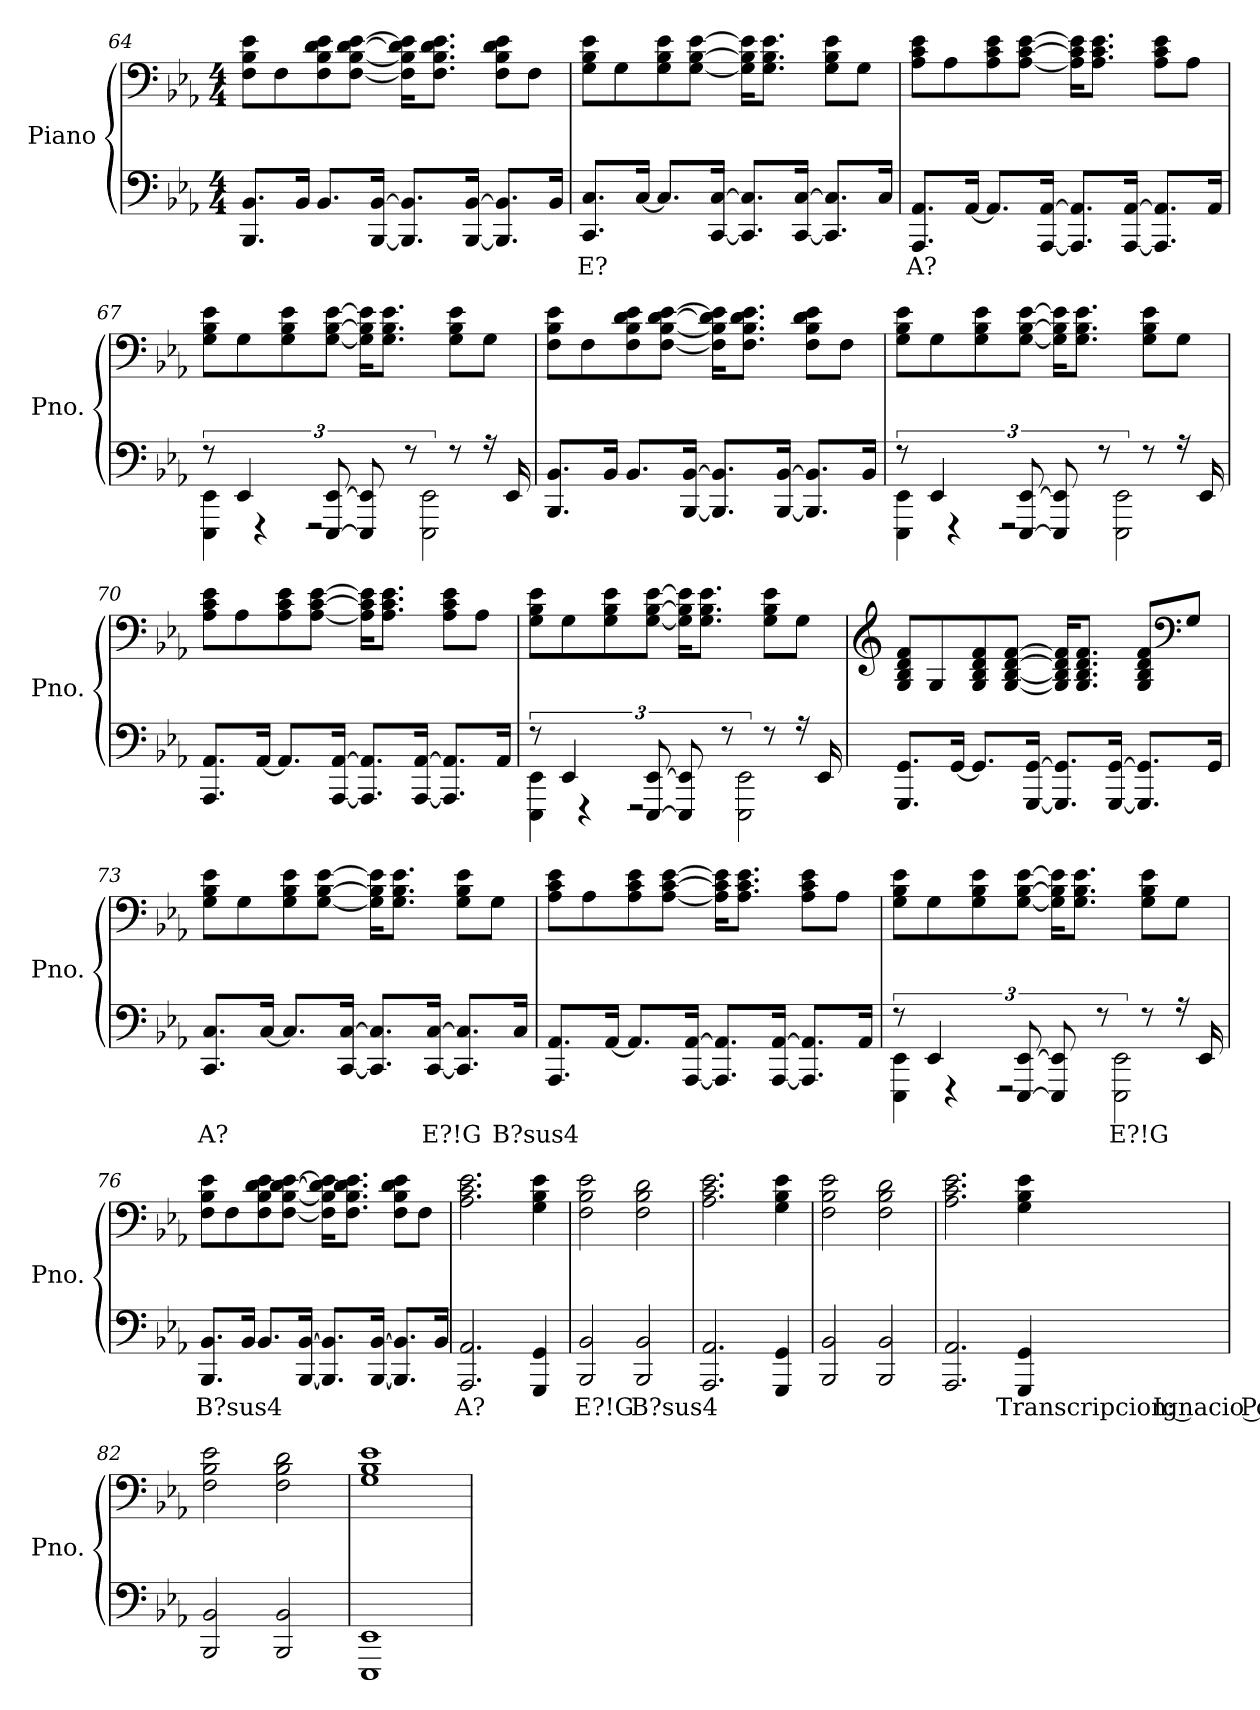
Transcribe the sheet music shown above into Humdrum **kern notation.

**kern	**text	**kern
*part2	*part2	*part1
*staff2	*staff2	*staff1
*I"Piano	*	*I"Piano
*I'Pno.	*	*I'Pno.
*clefF4	*	*clefF4
*k[b-e-a-]	*	*k[b-e-a-]
*M4/4	*	*M4/4
=64	=64	=64
8.BBB-/ 8.BB-/L	.	8F\ 8B-\ 8e-\L
.	.	8F\
16BB-/Jk	.	.
8.BB-/L	.	8F\ 8B-\ 8d\ 8e-\
.	.	[8F\ [8B-\ [8d\ [8e-\J
[16BBB-/ [16BB-/Jk	.	.
8.BBB-/] 8.BB-/]L	.	16F\] 16B-\] 16d\] 16e-\]KL
.	.	8.F\ 8.B-\ 8.d\ 8.e-\J
[16BBB-/ [16BB-/Jk	.	.
8.BBB-/] 8.BB-/]L	.	8F\ 8B-\ 8d\ 8e-\L
.	.	8F\J
16BB-/Jk	.	.
!!LO:LB:g=z
=65	=65	=65
!	!LO:LY:b	!
8.CC/ 8.C/L	E?	8G\ 8B-\ 8e-\L
.	.	8G\
[16C/Jk	.	.
8.C/L]	.	8G\ 8B-\ 8e-\
.	.	[8G\ [8B-\ [8e-\J
[16CC/ [16C/Jk	.	.
8.CC/] 8.C/]L	.	16G\] 16B-\] 16e-\]KL
.	.	8.G\ 8.B-\ 8.e-\J
[16CC/ [16C/Jk	.	.
8.CC/] 8.C/]L	.	8G\ 8B-\ 8e-\L
.	.	8G\J
16C/Jk	.	.
=66	=66	=66
!	!LO:LY:b	!
8.AAA-/ 8.AA-/L	A?	8A-\ 8c\ 8e-\L
.	.	8A-\
[16AA-/Jk	.	.
8.AA-/L]	.	8A-\ 8c\ 8e-\
.	.	[8A-\ [8c\ [8e-\J
[16AAA-/ [16AA-/Jk	.	.
8.AAA-/] 8.AA-/]L	.	16A-\] 16c\] 16e-\]KL
.	.	8.A-\ 8.c\ 8.e-\J
[16AAA-/ [16AA-/Jk	.	.
8.AAA-/] 8.AA-/]L	.	8A-\ 8c\ 8e-\L
.	.	8A-\J
16AA-/Jk	.	.
=67	=67	=67
*^	*	*
8r	6EEE-\ 6EE-\	.	8G\ 8B-\ 8e-\L
4EE-/	.	.	8G\
.	6r	.	.
.	.	.	8G\ 8B-\ 8e-\
.	3r	.	.
[8EEE-/ [8EE-/	.	.	[8G\ [8B-\ [8e-\J
8EEE-/] 8EE-/]	.	.	16G\] 16B-\] 16e-\]KL
.	.	.	8.G\ 8.B-\ 8.e-\J
8r	.	.	.
.	3EEE-\ 3EE-\	.	.
8r	.	.	8G\ 8B-\ 8e-\L
16r	.	.	8G\J
16EE-/	.	.	.
*v	*v	*	*
!!LO:LB:g=z
=68	=68	=68
8.BBB-/ 8.BB-/L	.	8F\ 8B-\ 8e-\L
.	.	8F\
16BB-/Jk	.	.
8.BB-/L	.	8F\ 8B-\ 8d\ 8e-\
.	.	[8F\ [8B-\ [8d\ [8e-\J
[16BBB-/ [16BB-/Jk	.	.
8.BBB-/] 8.BB-/]L	.	16F\] 16B-\] 16d\] 16e-\]KL
.	.	8.F\ 8.B-\ 8.d\ 8.e-\J
[16BBB-/ [16BB-/Jk	.	.
8.BBB-/] 8.BB-/]L	.	8F\ 8B-\ 8d\ 8e-\L
.	.	8F\J
16BB-/Jk	.	.
=69	=69	=69
*^	*	*
8r	6EEE-\ 6EE-\	.	8G\ 8B-\ 8e-\L
4EE-/	.	.	8G\
.	6r	.	.
.	.	.	8G\ 8B-\ 8e-\
.	3r	.	.
[8EEE-/ [8EE-/	.	.	[8G\ [8B-\ [8e-\J
8EEE-/] 8EE-/]	.	.	16G\] 16B-\] 16e-\]KL
.	.	.	8.G\ 8.B-\ 8.e-\J
8r	.	.	.
.	3EEE-\ 3EE-\	.	.
8r	.	.	8G\ 8B-\ 8e-\L
16r	.	.	8G\J
16EE-/	.	.	.
*v	*v	*	*
=70	=70	=70
8.AAA-/ 8.AA-/L	.	8A-\ 8c\ 8e-\L
.	.	8A-\
[16AA-/Jk	.	.
8.AA-/L]	.	8A-\ 8c\ 8e-\
.	.	[8A-\ [8c\ [8e-\J
[16AAA-/ [16AA-/Jk	.	.
8.AAA-/] 8.AA-/]L	.	16A-\] 16c\] 16e-\]KL
.	.	8.A-\ 8.c\ 8.e-\J
[16AAA-/ [16AA-/Jk	.	.
8.AAA-/] 8.AA-/]L	.	8A-\ 8c\ 8e-\L
.	.	8A-\J
16AA-/Jk	.	.
!!LO:LB:g=z
=71	=71	=71
*^	*	*
8r	6EEE-\ 6EE-\	.	8G\ 8B-\ 8e-\L
4EE-/	.	.	8G\
.	6r	.	.
.	.	.	8G\ 8B-\ 8e-\
.	3r	.	.
[8EEE-/ [8EE-/	.	.	[8G\ [8B-\ [8e-\J
8EEE-/] 8EE-/]	.	.	16G\] 16B-\] 16e-\]KL
.	.	.	8.G\ 8.B-\ 8.e-\J
8r	.	.	.
.	3EEE-\ 3EE-\	.	.
8r	.	.	8G\ 8B-\ 8e-\L
16r	.	.	8G\J
16EE-/	.	.	.
*v	*v	*	*
=72	=72	=72
*	*	*clefG2
8.GGG/ 8.GG/L	.	8G/ 8B-/ 8d/ 8f/L
.	.	8G/
[16GG/Jk	.	.
8.GG/L]	.	8G/ 8B-/ 8d/ 8f/
.	.	[8G/ [8B-/ [8d/ [8f/J
[16GGG/ [16GG/Jk	.	.
8.GGG/] 8.GG/]L	.	16G/] 16B-/] 16d/] 16f/]KL
.	.	8.G/ 8.B-/ 8.d/ 8.f/J
[16GGG/ [16GG/Jk	.	.
8.GGG/] 8.GG/]L	.	8G/ 8B-/ 8d/ 8f/L
*	*	*clefF4
.	.	8G/J
16GG/Jk	.	.
!!LO:LB:g=z
=73	=73	=73
!	!LO:LY:b	!
8.CC/ 8.C/L	A?	8G\ 8B-\ 8e-\L
.	.	8G\
[16C/Jk	.	.
8.C/L]	.	8G\ 8B-\ 8e-\
.	.	[8G\ [8B-\ [8e-\J
[16CC/ [16C/Jk	.	.
8.CC/] 8.C/]L	.	16G\] 16B-\] 16e-\]KL
.	.	8.G\ 8.B-\ 8.e-\J
!	!LO:LY:b	!
[16CC/ [16C/Jk	E?!G	.
8.CC/] 8.C/]L	.	8G\ 8B-\ 8e-\L
.	.	8G\J
!	!LO:LY:b	!
16C/Jk	B?sus4	.
=74	=74	=74
8.AAA-/ 8.AA-/L	.	8A-\ 8c\ 8e-\L
.	.	8A-\
[16AA-/Jk	.	.
8.AA-/L]	.	8A-\ 8c\ 8e-\
.	.	[8A-\ [8c\ [8e-\J
[16AAA-/ [16AA-/Jk	.	.
8.AAA-/] 8.AA-/]L	.	16A-\] 16c\] 16e-\]KL
.	.	8.A-\ 8.c\ 8.e-\J
[16AAA-/ [16AA-/Jk	.	.
8.AAA-/] 8.AA-/]L	.	8A-\ 8c\ 8e-\L
.	.	8A-\J
16AA-/Jk	.	.
!!LO:PB:g=z
=75	=75	=75
*^	*	*
8r	6EEE-\ 6EE-\	.	8G\ 8B-\ 8e-\L
4EE-/	.	.	8G\
.	6r	.	.
.	.	.	8G\ 8B-\ 8e-\
.	3r	.	.
[8EEE-/ [8EE-/	.	.	[8G\ [8B-\ [8e-\J
8EEE-/] 8EE-/]	.	.	16G\] 16B-\] 16e-\]KL
.	.	.	8.G\ 8.B-\ 8.e-\J
8r	.	.	.
!	!	!LO:LY:b	!
.	3EEE-\ 3EE-\	E?!G	.
8r	.	.	8G\ 8B-\ 8e-\L
16r	.	.	8G\J
16EE-/	.	.	.
*v	*v	*	*
=76	=76	=76
!	!LO:LY:b	!
8.BBB-/ 8.BB-/L	B?sus4	8F\ 8B-\ 8e-\L
.	.	8F\
16BB-/Jk	.	.
8.BB-/L	.	8F\ 8B-\ 8d\ 8e-\
.	.	[8F\ [8B-\ [8d\ [8e-\J
[16BBB-/ [16BB-/Jk	.	.
8.BBB-/] 8.BB-/]L	.	16F\] 16B-\] 16d\] 16e-\]KL
.	.	8.F\ 8.B-\ 8.d\ 8.e-\J
[16BBB-/ [16BB-/Jk	.	.
8.BBB-/] 8.BB-/]L	.	8F\ 8B-\ 8d\ 8e-\L
.	.	8F\J
16BB-/Jk	.	.
=77	=77	=77
!	!LO:LY:b	!
2.AAA-/ 2.AA-/	A?	2.A-\ 2.c\ 2.e-\
4GGG/ 4GG/	.	4G\ 4B-\ 4e-\
!!LO:LB:g=z
=78	=78	=78
!	!LO:LY:b	!
2BBB-/ 2BB-/	E?!G	2F\ 2B-\ 2e-\
!	!LO:LY:b	!
2BBB-/ 2BB-/	B?sus4	2F\ 2B-\ 2d\
=79	=79	=79
2.AAA-/ 2.AA-/	.	2.A-\ 2.c\ 2.e-\
4GGG/ 4GG/	.	4G\ 4B-\ 4e-\
=80	=80	=80
2BBB-/ 2BB-/	.	2F\ 2B-\ 2e-\
2BBB-/ 2BB-/	.	2F\ 2B-\ 2d\
=81	=81	=81
2.AAA-/ 2.AA-/	.	2.A-\ 2.c\ 2.e-\
!	!LO:LY:b	!
4GGG/ 4GG/	Transcripcion: Ignacio Pozo	4G\ 4B-\ 4e-\
=82	=82	=82
2BBB-/ 2BB-/	.	2F\ 2B-\ 2e-\
2BBB-/ 2BB-/	.	2F\ 2B-\ 2d\
=83	=83	=83
1EEE- 1EE-	.	1G 1B- 1e-
=	=	=
*-	*-	*-
